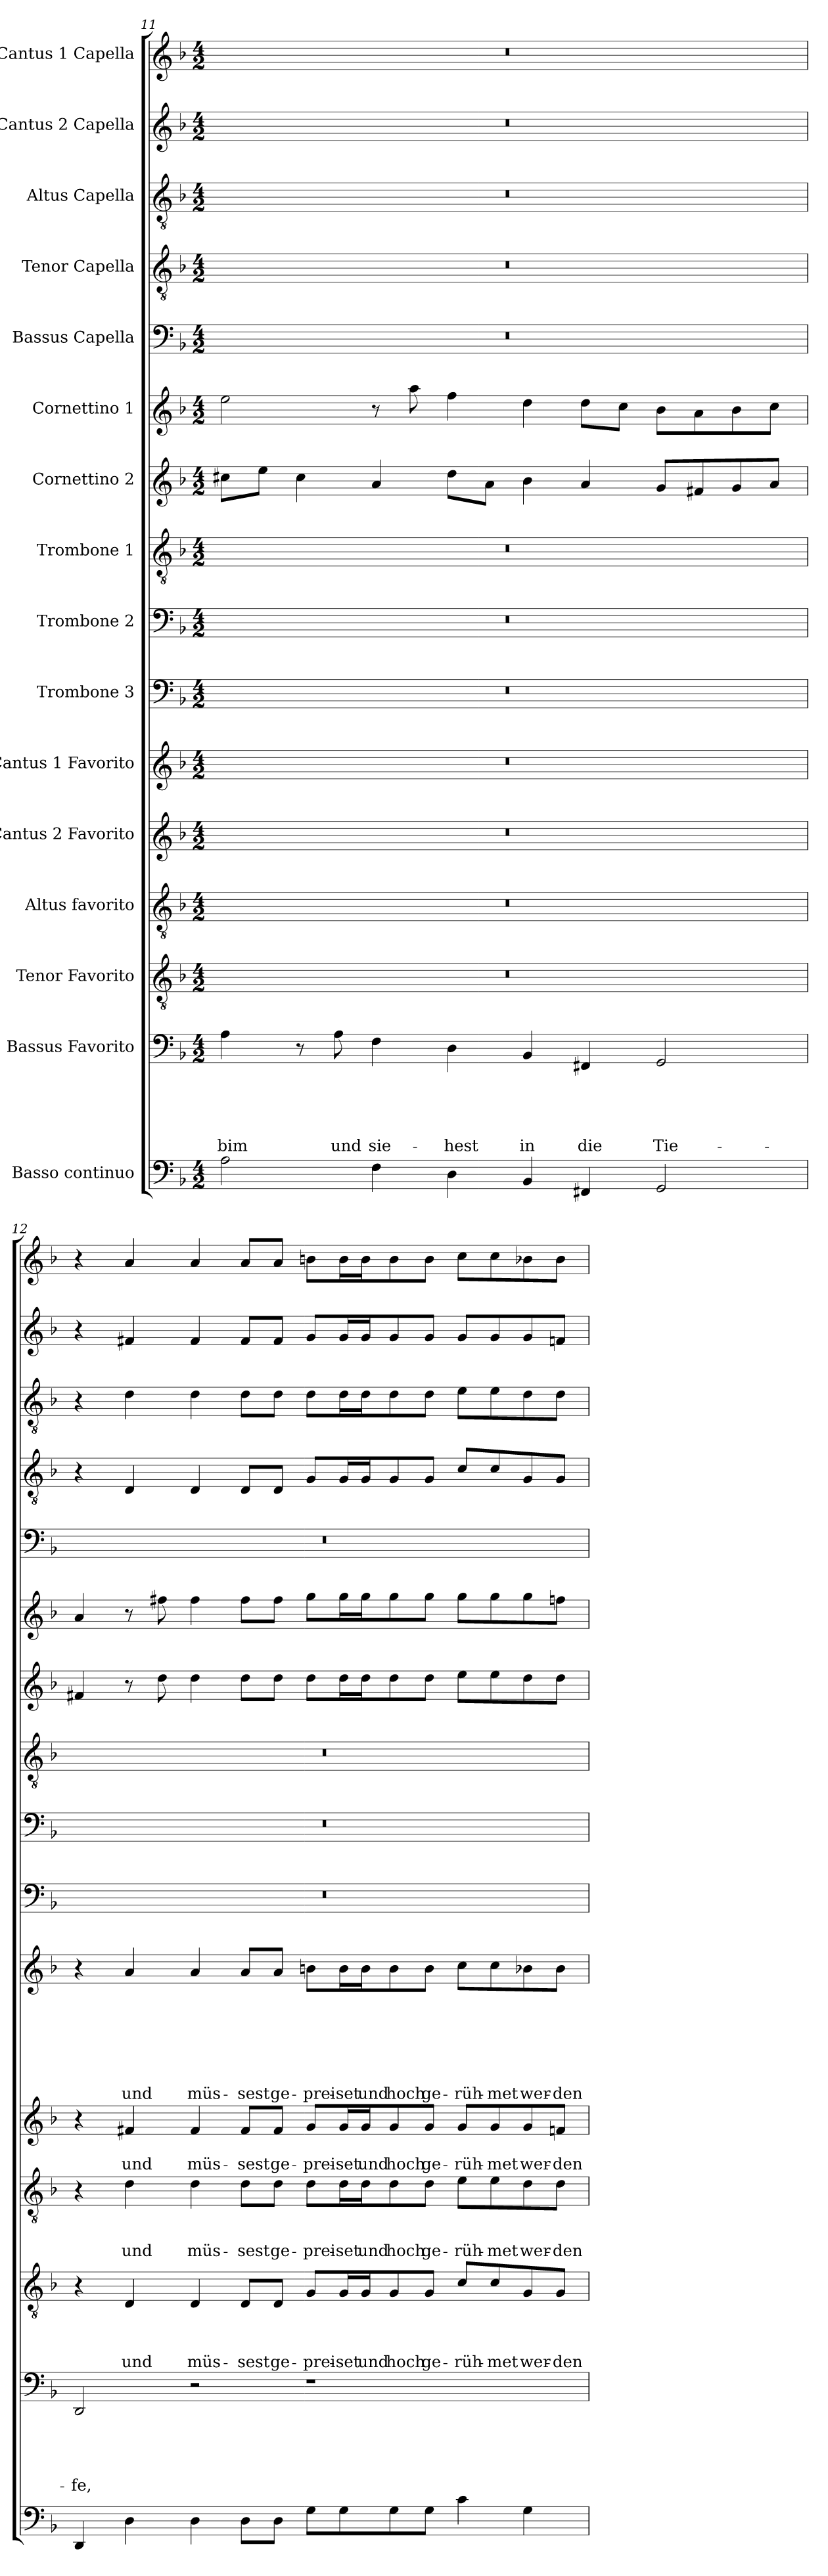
**kern	**kern	**text	**text	**text	**text	**text	**kern	**text	**text	**text	**text	**kern	**text	**text	**text	**kern	**text	**text	**kern	**text	**text	**text	**text	**text	**text	**text	**kern	**kern	**kern	**kern	**kern	**kern	**kern	**kern	**kern	**kern
*part16	*part15	*part15	*part15	*part15	*part15	*part15	*part14	*part14	*part14	*part14	*part14	*part13	*part13	*part13	*part13	*part12	*part12	*part12	*part11	*part11	*part11	*part11	*part11	*part11	*part11	*part11	*part10	*part9	*part8	*part7	*part6	*part5	*part4	*part3	*part2	*part1
*staff16	*staff15	*staff15	*staff15	*staff15	*staff15	*staff15	*staff14	*staff14	*staff14	*staff14	*staff14	*staff13	*staff13	*staff13	*staff13	*staff12	*staff12	*staff12	*staff11	*staff11	*staff11	*staff11	*staff11	*staff11	*staff11	*staff11	*staff10	*staff9	*staff8	*staff7	*staff6	*staff5	*staff4	*staff3	*staff2	*staff1
*I"Basso continuo	*I"Bassus Favorito	*	*	*	*	*	*I"Tenor Favorito	*	*	*	*	*I"Altus favorito	*	*	*	*I"Cantus 2 Favorito	*	*	*I"Cantus 1 Favorito	*	*	*	*	*	*	*	*I"Trombone 3	*I"Trombone 2	*I"Trombone 1	*I"Cornettino 2	*I"Cornettino 1	*I"Bassus Capella	*I"Tenor Capella	*I"Altus Capella	*I"Cantus 2 Capella	*I"Cantus 1 Capella
*clefF4	*clefF4	*	*	*	*	*	*clefGv2	*	*	*	*	*clefGv2	*	*	*	*clefG2	*	*	*clefG2	*	*	*	*	*	*	*	*clefF4	*clefF4	*clefGv2	*clefG2	*clefG2	*clefF4	*clefGv2	*clefGv2	*clefG2	*clefG2
*k[b-]	*k[b-]	*	*	*	*	*	*k[b-]	*	*	*	*	*k[b-]	*	*	*	*k[b-]	*	*	*k[b-]	*	*	*	*	*	*	*	*k[b-]	*k[b-]	*k[b-]	*k[b-]	*k[b-]	*k[b-]	*k[b-]	*k[b-]	*k[b-]	*k[b-]
*F:	*F:	*	*	*	*	*	*F:	*	*	*	*	*F:	*	*	*	*F:	*	*	*F:	*	*	*	*	*	*	*	*F:	*F:	*F:	*F:	*F:	*F:	*F:	*F:	*F:	*F:
*M4/2	*M4/2	*	*	*	*	*	*M4/2	*	*	*	*	*M4/2	*	*	*	*M4/2	*	*	*M4/2	*	*	*	*	*	*	*	*M4/2	*M4/2	*M4/2	*M4/2	*M4/2	*M4/2	*M4/2	*M4/2	*M4/2	*M4/2
=11	=11	=11	=11	=11	=11	=11	=11	=11	=11	=11	=11	=11	=11	=11	=11	=11	=11	=11	=11	=11	=11	=11	=11	=11	=11	=11	=11	=11	=11	=11	=11	=11	=11	=11	=11	=11
!	!	!	!	!	!	!LO:LY:b	!	!	!	!	!	!	!	!	!	!	!	!	!	!	!	!	!	!	!	!	!	!	!	!	!	!	!	!	!	!
2A\	4A\	.	.	.	.	-bim	0r	.	.	.	.	0r	.	.	.	0r	.	.	0r	.	.	.	.	.	.	.	0r	0r	0r	8cc#X\L	2ee\	0r	0r	0r	0r	0r
.	.	.	.	.	.	.	.	.	.	.	.	.	.	.	.	.	.	.	.	.	.	.	.	.	.	.	.	.	.	8ee\J	.	.	.	.	.	.
.	8r	.	.	.	.	.	.	.	.	.	.	.	.	.	.	.	.	.	.	.	.	.	.	.	.	.	.	.	.	4cc#\	.	.	.	.	.	.
!	!	!	!	!	!	!LO:LY:b	!	!	!	!	!	!	!	!	!	!	!	!	!	!	!	!	!	!	!	!	!	!	!	!	!	!	!	!	!	!
.	8A\	.	.	.	.	und	.	.	.	.	.	.	.	.	.	.	.	.	.	.	.	.	.	.	.	.	.	.	.	.	.	.	.	.	.	.
!	!	!	!	!	!	!LO:LY:b	!	!	!	!	!	!	!	!	!	!	!	!	!	!	!	!	!	!	!	!	!	!	!	!	!	!	!	!	!	!
4F\	4F\	.	.	.	.	sie-	.	.	.	.	.	.	.	.	.	.	.	.	.	.	.	.	.	.	.	.	.	.	.	4a/	8r	.	.	.	.	.
.	.	.	.	.	.	.	.	.	.	.	.	.	.	.	.	.	.	.	.	.	.	.	.	.	.	.	.	.	.	.	8aa\	.	.	.	.	.
!	!	!	!	!	!	!LO:LY:b	!	!	!	!	!	!	!	!	!	!	!	!	!	!	!	!	!	!	!	!	!	!	!	!	!	!	!	!	!	!
4D\	4D\	.	.	.	.	-hest	.	.	.	.	.	.	.	.	.	.	.	.	.	.	.	.	.	.	.	.	.	.	.	8dd\L	4ff\	.	.	.	.	.
.	.	.	.	.	.	.	.	.	.	.	.	.	.	.	.	.	.	.	.	.	.	.	.	.	.	.	.	.	.	8a\J	.	.	.	.	.	.
!	!	!	!	!	!	!LO:LY:b	!	!	!	!	!	!	!	!	!	!	!	!	!	!	!	!	!	!	!	!	!	!	!	!	!	!	!	!	!	!
4BB-/	4BB-/	.	.	.	.	in	.	.	.	.	.	.	.	.	.	.	.	.	.	.	.	.	.	.	.	.	.	.	.	4b-\	4dd\	.	.	.	.	.
!	!	!	!	!	!	!LO:LY:b	!	!	!	!	!	!	!	!	!	!	!	!	!	!	!	!	!	!	!	!	!	!	!	!	!	!	!	!	!	!
4FF#X/	4FF#X/	.	.	.	.	die	.	.	.	.	.	.	.	.	.	.	.	.	.	.	.	.	.	.	.	.	.	.	.	4a/	8dd\L	.	.	.	.	.
.	.	.	.	.	.	.	.	.	.	.	.	.	.	.	.	.	.	.	.	.	.	.	.	.	.	.	.	.	.	.	8cc\J	.	.	.	.	.
!	!	!	!	!	!	!LO:LY:b	!	!	!	!	!	!	!	!	!	!	!	!	!	!	!	!	!	!	!	!	!	!	!	!	!	!	!	!	!	!
2GG/	2GG/	.	.	.	.	Tie-	.	.	.	.	.	.	.	.	.	.	.	.	.	.	.	.	.	.	.	.	.	.	.	8g/L	8b-\L	.	.	.	.	.
.	.	.	.	.	.	.	.	.	.	.	.	.	.	.	.	.	.	.	.	.	.	.	.	.	.	.	.	.	.	8f#X/	8a\	.	.	.	.	.
.	.	.	.	.	.	.	.	.	.	.	.	.	.	.	.	.	.	.	.	.	.	.	.	.	.	.	.	.	.	8g/	8b-\	.	.	.	.	.
.	.	.	.	.	.	.	.	.	.	.	.	.	.	.	.	.	.	.	.	.	.	.	.	.	.	.	.	.	.	8a/J	8cc\J	.	.	.	.	.
!!LO:PB:g=z
=12	=12	=12	=12	=12	=12	=12	=12	=12	=12	=12	=12	=12	=12	=12	=12	=12	=12	=12	=12	=12	=12	=12	=12	=12	=12	=12	=12	=12	=12	=12	=12	=12	=12	=12	=12	=12
!	!	!	!	!	!	!LO:LY:b	!	!	!	!	!	!	!	!	!	!	!	!	!	!	!	!	!	!	!	!	!	!	!	!	!	!	!	!	!	!
4DD/	2DD/	.	.	.	.	-fe,	4r	.	.	.	.	4r	.	.	.	4r	.	.	4r	.	.	.	.	.	.	.	0r	0r	0r	4f#X/	4a/	0r	4r	4r	4r	4r
!	!	!	!	!	!	!	!	!	!	!	!LO:LY:b	!	!	!	!LO:LY:b	!	!	!LO:LY:b	!	!	!	!	!	!	!	!LO:LY:b	!	!	!	!	!	!	!	!	!	!
4D\	.	.	.	.	.	.	4D/	.	.	.	und	4d\	.	.	und	4f#X/	.	und	4a/	.	.	.	.	.	.	und	.	.	.	8r	8r	.	4D/	4d\	4f#X/	4a/
.	.	.	.	.	.	.	.	.	.	.	.	.	.	.	.	.	.	.	.	.	.	.	.	.	.	.	.	.	.	8dd\	8ff#X\	.	.	.	.	.
!	!	!	!	!	!	!	!	!	!	!	!LO:LY:b	!	!	!	!LO:LY:b	!	!	!LO:LY:b	!	!	!	!	!	!	!	!LO:LY:b	!	!	!	!	!	!	!	!	!	!
4D\	2r	.	.	.	.	.	4D/	.	.	.	müs-	4d\	.	.	müs-	4f#/	.	müs-	4a/	.	.	.	.	.	.	müs-	.	.	.	4dd\	4ff#\	.	4D/	4d\	4f#/	4a/
!	!	!	!	!	!	!	!	!	!	!	!LO:LY:b	!	!	!	!LO:LY:b	!	!	!LO:LY:b	!	!	!	!	!	!	!	!LO:LY:b	!	!	!	!	!	!	!	!	!	!
8D\L	.	.	.	.	.	.	8D/L	.	.	.	-sest	8d\L	.	.	-sest	8f#/L	.	-sest	8a/L	.	.	.	.	.	.	-sest	.	.	.	8dd\L	8ff#\L	.	8D/L	8d\L	8f#/L	8a/L
!	!	!	!	!	!	!	!	!	!	!	!LO:LY:b	!	!	!	!LO:LY:b	!	!	!LO:LY:b	!	!	!	!	!	!	!	!LO:LY:b	!	!	!	!	!	!	!	!	!	!
8D\J	.	.	.	.	.	.	8D/J	.	.	.	ge-	8d\J	.	.	ge-	8f#/J	.	ge-	8a/J	.	.	.	.	.	.	ge-	.	.	.	8dd\J	8ff#\J	.	8D/J	8d\J	8f#/J	8a/J
!	!	!	!	!	!	!	!	!	!	!	!LO:LY:b	!	!	!	!LO:LY:b	!	!	!LO:LY:b	!	!	!	!	!	!	!	!LO:LY:b	!	!	!	!	!	!	!	!	!	!
8G\L	1r	.	.	.	.	.	8G/L	.	.	.	-prei-	8d\L	.	.	-prei-	8g/L	.	-prei-	8bn\L	.	.	.	.	.	.	-prei-	.	.	.	8dd\L	8gg\L	.	8G/L	8d\L	8g/L	8bn\L
!	!	!	!	!	!	!	!	!	!	!	!LO:LY:b	!	!	!	!LO:LY:b	!	!	!LO:LY:b	!	!	!	!	!	!	!	!LO:LY:b	!	!	!	!	!	!	!	!	!	!
8G\	.	.	.	.	.	.	16G/L	.	.	.	-set	16d\L	.	.	-set	16g/L	.	-set	16b\L	.	.	.	.	.	.	-set	.	.	.	16dd\L	16gg\L	.	16G/L	16d\L	16g/L	16b\L
!	!	!	!	!	!	!	!	!	!	!	!LO:LY:b	!	!	!	!LO:LY:b	!	!	!LO:LY:b	!	!	!	!	!	!	!	!LO:LY:b	!	!	!	!	!	!	!	!	!	!
.	.	.	.	.	.	.	16G/J	.	.	.	und	16d\J	.	.	und	16g/J	.	und	16b\J	.	.	.	.	.	.	und	.	.	.	16dd\J	16gg\J	.	16G/J	16d\J	16g/J	16b\J
!	!	!	!	!	!	!	!	!	!	!	!LO:LY:b	!	!	!	!LO:LY:b	!	!	!LO:LY:b	!	!	!	!	!	!	!	!LO:LY:b	!	!	!	!	!	!	!	!	!	!
8G\	.	.	.	.	.	.	8G/	.	.	.	hoch	8d\	.	.	hoch	8g/	.	hoch	8b\	.	.	.	.	.	.	hoch	.	.	.	8dd\	8gg\	.	8G/	8d\	8g/	8b\
!	!	!	!	!	!	!	!	!	!	!	!LO:LY:b	!	!	!	!LO:LY:b	!	!	!LO:LY:b	!	!	!	!	!	!	!	!LO:LY:b	!	!	!	!	!	!	!	!	!	!
8G\J	.	.	.	.	.	.	8G/J	.	.	.	ge-	8d\J	.	.	ge-	8g/J	.	ge-	8b\J	.	.	.	.	.	.	ge-	.	.	.	8dd\J	8gg\J	.	8G/J	8d\J	8g/J	8b\J
!	!	!	!	!	!	!	!	!	!	!	!LO:LY:b	!	!	!	!LO:LY:b	!	!	!LO:LY:b	!	!	!	!	!	!	!	!LO:LY:b	!	!	!	!	!	!	!	!	!	!
4c\	.	.	.	.	.	.	8c/L	.	.	.	-rüh-	8e\L	.	.	-rüh-	8g/L	.	-rüh-	8cc\L	.	.	.	.	.	.	-rüh-	.	.	.	8ee\L	8gg\L	.	8c/L	8e\L	8g/L	8cc\L
!	!	!	!	!	!	!	!	!	!	!	!LO:LY:b	!	!	!	!LO:LY:b	!	!	!LO:LY:b	!	!	!	!	!	!	!	!LO:LY:b	!	!	!	!	!	!	!	!	!	!
.	.	.	.	.	.	.	8c/	.	.	.	-met	8e\	.	.	-met	8g/	.	-met	8cc\	.	.	.	.	.	.	-met	.	.	.	8ee\	8gg\	.	8c/	8e\	8g/	8cc\
!	!	!	!	!	!	!	!	!	!	!	!LO:LY:b	!	!	!	!LO:LY:b	!	!	!LO:LY:b	!	!	!	!	!	!	!	!LO:LY:b	!	!	!	!	!	!	!	!	!	!
4G\	.	.	.	.	.	.	8G/	.	.	.	wer-	8d\	.	.	wer-	8g/	.	wer-	8b-X\	.	.	.	.	.	.	wer-	.	.	.	8dd\	8gg\	.	8G/	8d\	8g/	8b-X\
!	!	!	!	!	!	!	!	!	!	!	!LO:LY:b	!	!	!	!LO:LY:b	!	!	!LO:LY:b	!	!	!	!	!	!	!	!LO:LY:b	!	!	!	!	!	!	!	!	!	!
.	.	.	.	.	.	.	8G/J	.	.	.	-den	8d\J	.	.	-den	8fn/J	.	-den	8b-\J	.	.	.	.	.	.	-den	.	.	.	8dd\J	8ffn\J	.	8G/J	8d\J	8fn/J	8b-\J
=	=	=	=	=	=	=	=	=	=	=	=	=	=	=	=	=	=	=	=	=	=	=	=	=	=	=	=	=	=	=	=	=	=	=	=	=
*-	*-	*-	*-	*-	*-	*-	*-	*-	*-	*-	*-	*-	*-	*-	*-	*-	*-	*-	*-	*-	*-	*-	*-	*-	*-	*-	*-	*-	*-	*-	*-	*-	*-	*-	*-	*-
